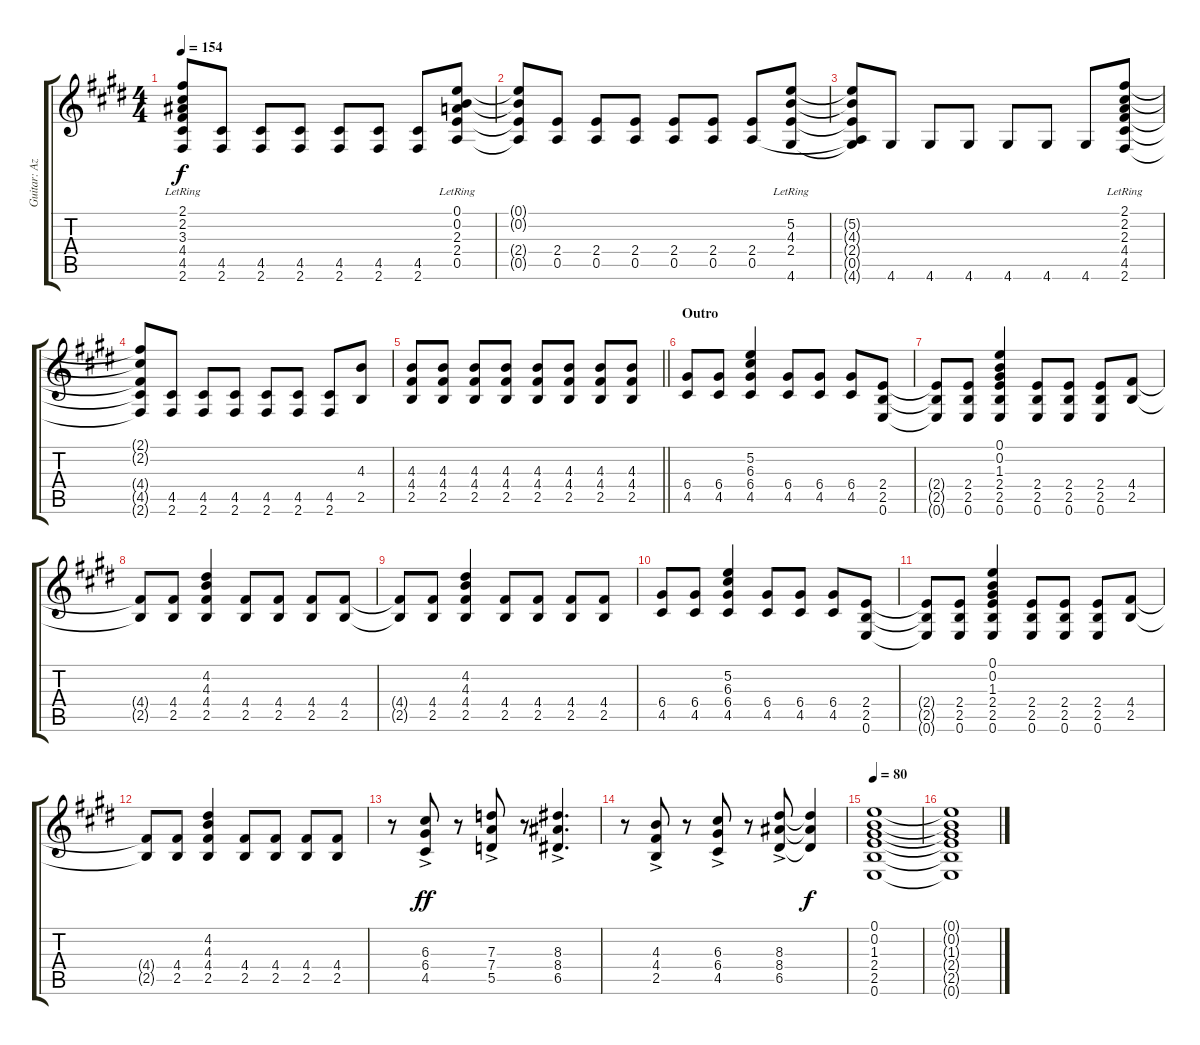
\track ("Guitar: Azusa Nakano" "Guitar: Az") {instrument distortionguitar}
\staff {score tabs}
\tuning (E4 B3 G3 D3 A2 E2) {hide}
\ts (4 4)
\tempo 154
\clef g2
\ks e
(2.1{lr} 2.2{lr} 3.3{lr} 4.4{lr} 4.5{lr} 2.6{lr}).8{dy f} (4.5 2.6).8 (4.5 2.6).8 (4.5 2.6).8 (4.5 2.6).8 (4.5 2.6).8 (4.5 2.6).8 (0.1{lr} 0.2{lr} 2.3{lr} 2.4{lr} 0.5{lr}).8 |
(0.1{t} 0.2{t} 2.4{t} 0.5{t}).8 (2.4 0.5).8 (2.4 0.5).8 (2.4 0.5).8 (2.4 0.5).8 (2.4 0.5).8 (2.4 0.5).8 (5.2{lr} 4.3{lr} 2.4{lr} 4.6{lr}).8 |
(5.2{t} 4.3{t} 2.4{t} 0.5{t} 4.6{t}).8 4.6.8 4.6.8 4.6.8 4.6.8 4.6.8 4.6.8 (2.1{lr} 2.2{lr} 2.3{lr} 4.4{lr} 4.5{lr} 2.6{lr}).8 |
(2.1{t} 2.2{t} 4.4{t} 4.5{t} 2.6{t}).8 (4.5 2.6).8 (4.5 2.6).8 (4.5 2.6).8 (4.5 2.6).8 (4.5 2.6).8 (4.5 2.6).8 (4.3 2.5).8 |
\barLineRight lightlight
(4.3 4.4 2.5).8 (4.3 4.4 2.5).8 (4.3 4.4 2.5).8 (4.3 4.4 2.5).8 (4.3 4.4 2.5).8 (4.3 4.4 2.5).8 (4.3 4.4 2.5).8 (4.3 4.4 2.5).8 |
\section ("" "Outro")
(6.4 4.5).8 (6.4 4.5).8 (5.2 6.3 6.4 4.5).4 (6.4 4.5).8 (6.4 4.5).8 (6.4 4.5).8 (2.4 2.5 0.6).8 |
(2.4{t} 2.5{t} 0.6{t}).8 (2.4 2.5 0.6).8 (0.1 0.2 1.3 2.4 2.5 0.6).4 (2.4 2.5 0.6).8 (2.4 2.5 0.6).8 (2.4 2.5 0.6).8 (4.4 2.5).8 |
(4.4{t} 2.5{t}).8 (4.4 2.5).8 (4.2 4.3 4.4 2.5).4 (4.4 2.5).8 (4.4 2.5).8 (4.4 2.5).8 (4.4 2.5).8 |
(4.4{t} 2.5{t}).8 (4.4 2.5).8 (4.2 4.3 4.4 2.5).4 (4.4 2.5).8 (4.4 2.5).8 (4.4 2.5).8 (4.4 2.5).8 |
(6.4 4.5).8 (6.4 4.5).8 (5.2 6.3 6.4 4.5).4 (6.4 4.5).8 (6.4 4.5).8 (6.4 4.5).8 (2.4 2.5 0.6).8 |
(2.4{t} 2.5{t} 0.6{t}).8 (2.4 2.5 0.6).8 (0.1 0.2 1.3 2.4 2.5 0.6).4 (2.4 2.5 0.6).8 (2.4 2.5 0.6).8 (2.4 2.5 0.6).8 (4.4 2.5).8 |
(4.4{t} 2.5{t}).8 (4.4 2.5).8 (4.2 4.3 4.4 2.5).4 (4.4 2.5).8 (4.4 2.5).8 (4.4 2.5).8 (4.4 2.5).8 |
r.8 (6.3 6.4{ac} 4.5{ac}).8{dy ff} r.8 (7.3{ac} 7.4{ac} 5.5{ac}).8 r.8 (8.3{ac} 8.4{ac} 6.5{ac}).4{d} |
r.8 (4.3{ac} 4.4{ac} 2.5{ac}).8 r.8 (6.3{ac} 6.4{ac} 4.5{ac}).8 r.8 (8.3{ac} 8.4{ac} 6.5{ac}).8 (8.3{t} 8.4{t} 6.5{t}).4{dy f} |
\tempo 80
(0.1 0.2 1.3 2.4 2.5 0.6).1 |
(0.1{t} 0.2{t} 1.3{t} 2.4{t} 2.5{t} 0.6{t}).1
